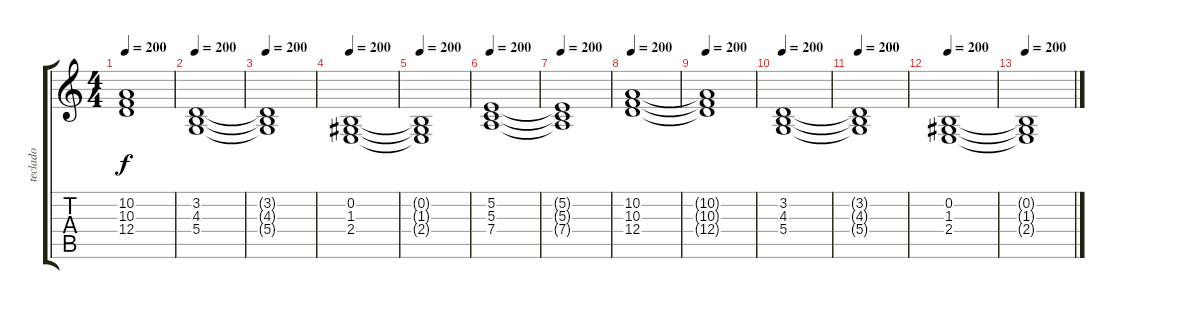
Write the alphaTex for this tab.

\track ("teclado" "teclado") {instrument stringensemble1}
\staff {score tabs}
\tuning (E4 B3 G3 D3 A2 E2) {hide}
\ts (4 4)
\tempo 200
\clef g2
\ks c
(10.2{t} 10.3{t} 12.4{t}).1{dy f} |
\tempo 200
(3.2 4.3 5.4).1 |
\tempo 200
(3.2{t} 4.3{t} 5.4{t}).1 |
\tempo 200
(0.2 1.3 2.4).1 |
\tempo 200
(0.2{t} 1.3{t} 2.4{t}).1 |
\tempo 200
(5.2 5.3 7.4).1 |
\tempo 200
(5.2{t} 5.3{t} 7.4{t}).1 |
\tempo 200
(10.2 10.3 12.4).1 |
\tempo 200
(10.2{t} 10.3{t} 12.4{t}).1 |
\tempo 200
(3.2 4.3 5.4).1 |
\tempo 200
(3.2{t} 4.3{t} 5.4{t}).1 |
\tempo 200
(0.2 1.3 2.4).1 |
\tempo 200
(0.2{t} 1.3{t} 2.4{t}).1
